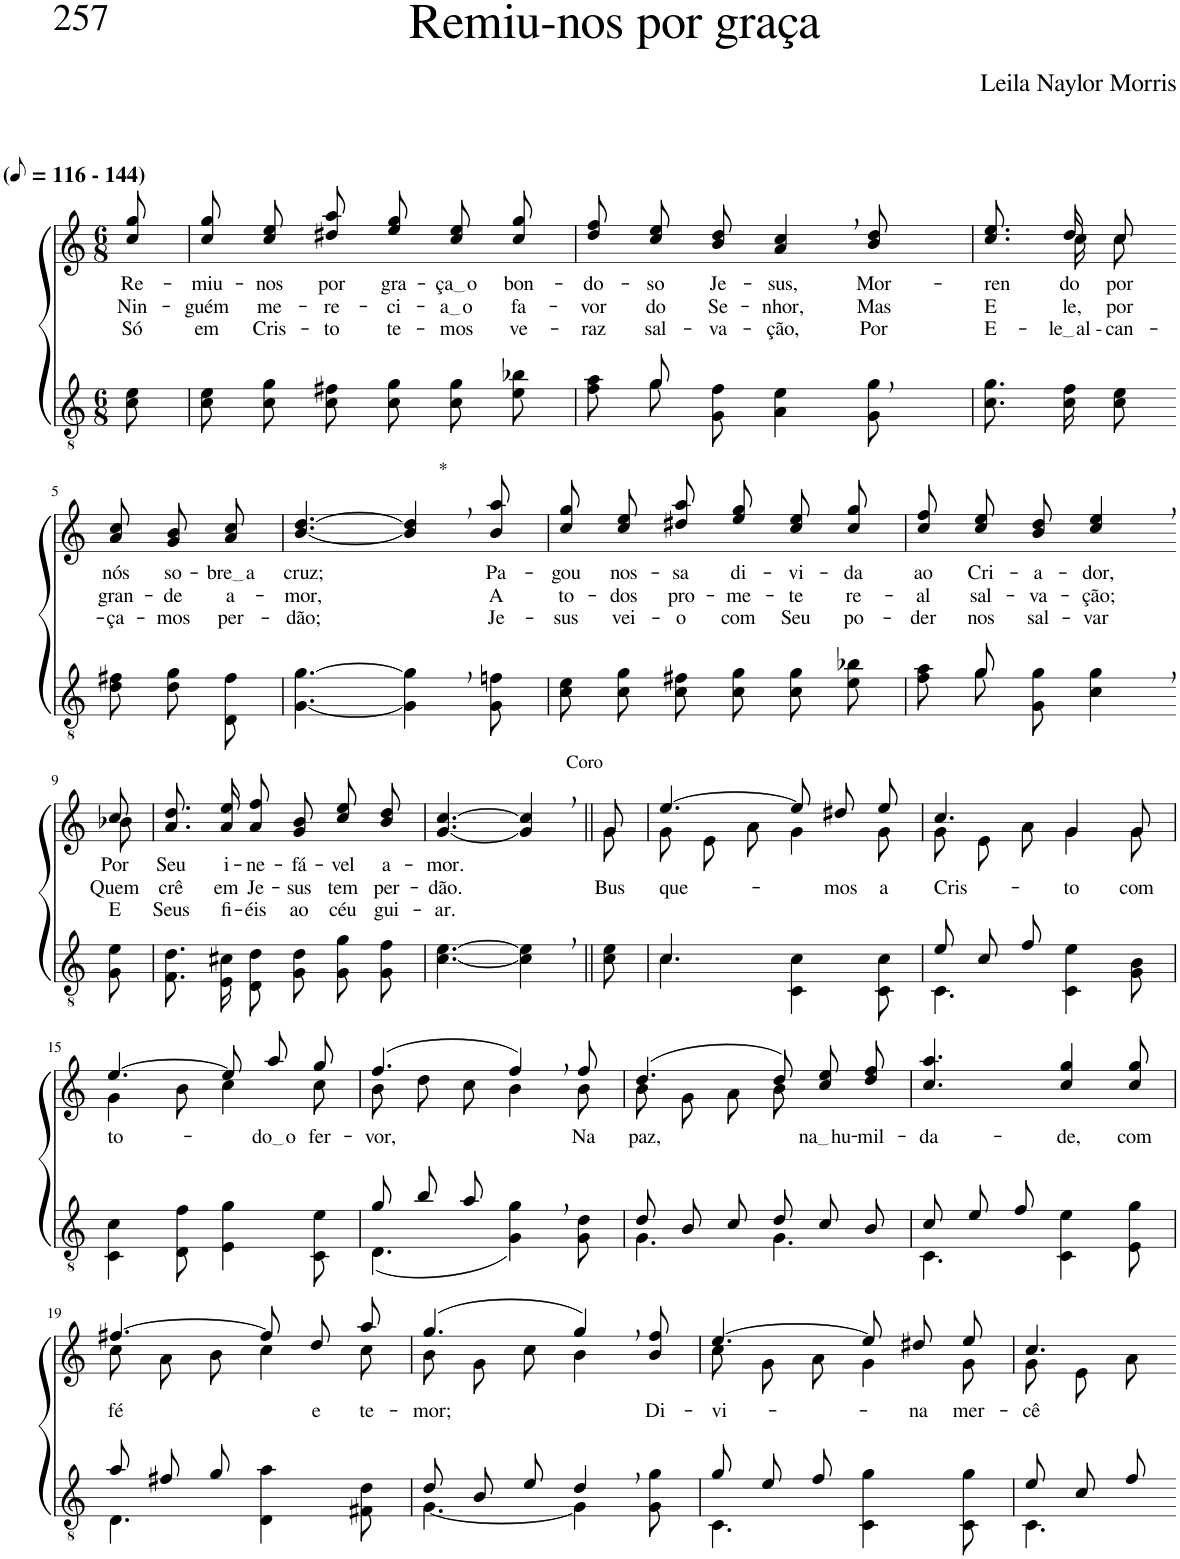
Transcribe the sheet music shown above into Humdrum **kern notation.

**kern	**kern	**text	**text	**text
*part2	*part1	*part1	*part1	*part1
*staff2	*staff1	*staff1	*staff1	*staff1
*I"Parte III e IV	*I"Parte I e II	*	*	*
*clefGv2	*clefG2	*	*	*
*Trd4c7	*Trd4c7	*	*	*
*k[]	*k[]	*	*	*
*M6/8	*M6/8	*	*	*
*MM58	*MM58	*	*	*
=1	=1	=1	=1	=1
!	!LO:TX:a:B:t=(	!	!	!
!	!LO:TX:a:B:t=- 144)	!	!	!
!	!	!LO:LY:b	!LO:LY:b	!LO:LY:b
8c\ 8e\	8cc/ 8gg/	Re-	Nin-	Só
=2	=2	=2	=2	=2
!	!	!LO:LY:b	!LO:LY:b	!LO:LY:b
8c\ 8e\L	8cc\ 8gg\L	-miu-	-guém	em
!	!	!LO:LY:b	!LO:LY:b	!LO:LY:b
8c\ 8g\	8cc\ 8ee\	-nos	me-	Cris-
!	!	!LO:LY:b	!LO:LY:b	!LO:LY:b
8c\ 8f#X\J	8dd#X\ 8aa\J	por	-re-	-to
!	!	!LO:LY:b	!LO:LY:b	!LO:LY:b
8c\ 8g\L	8ee\ 8gg\L	gra-	-ci-	te-
!	!	!LO:LY:b	!LO:LY:b	!LO:LY:b
8c\ 8g\	8cc\ 8ee\	ça o	a o	-mos
!	!	!LO:LY:b	!LO:LY:b	!LO:LY:b
8e\ 8b-X\J	8cc\ 8gg\J	bon-	fa-	ve-
=3	=3	=3	=3	=3
*^	*	*	*	*
!	!	!	!LO:LY:b	!LO:LY:b	!LO:LY:b
8ryy	8f\ 8a\L	8dd\ 8ff\L	-do-	-vor	-raz
!	!	!	!LO:LY:b	!LO:LY:b	!LO:LY:b
8g/	8g\	8cc\ 8ee\	-so	do	sal-
!	!	!	!LO:LY:b	!LO:LY:b	!LO:LY:b
2ryy	8G\ 8f\J	8b\ 8dd\J	Je-	Se-	-va-
!	!	!	!LO:LY:b	!LO:LY:b	!LO:LY:b
.	4A\ 4e\	4a/, 4cc/,	-sus,	-nhor,	-ção,
!	!	!	!LO:LY:b	!LO:LY:b	!LO:LY:b
.	8G\ 8g\	8b/ 8dd/	Mor-	Mas	Por
=4	=4	=4	=4	=4	=4
!	!	!	!LO:LY:b	!LO:LY:b	!LO:LY:b
*v	*v	*^	*	*	*
8.c\ 8.g\L	8.cc\ 8.ee\L	8.ryy	-ren-	E-	E-
!	!	!	!	!	!LO:LY:b
!	!	!	!LO:LY:b	!LO:LY:b	!
16c\ 16f\K	16dd\K	16cc\KL	-do	-le,	le al -
!	!	!	!LO:LY:b	!LO:LY:b	!LO:LY:b
8c\ 8e\J	8cc\J	8cc\J	por	por	-can-
!!LO:LB:g=z
=5-	=5-	=5-	=5-	=5-	=5-
!	!	!	!LO:LY:b	!LO:LY:b	!LO:LY:b
*	*v	*v	*	*	*
8d\ 8f#X\L	8a\ 8cc\L	nós	gran-	-ça-
!	!	!LO:LY:b	!LO:LY:b	!LO:LY:b
8d\ 8g\	8g\ 8b\	so-	-de	-mos
!	!	!LO:LY:b	!LO:LY:b	!LO:LY:b
8D\ 8f#\J	8a\ 8cc\J	bre a	a-	per-
=6	=6	=6	=6	=6
!	!	!LO:LY:b	!LO:LY:b	!LO:LY:b
[4.G\ [4.g\	[4.b/ [4.dd/	cruz;	-mor,	-dão;
!	!LO:TX:a:t=*	!	!	!
4G\], 4g\],	4b/], 4dd/],	.	.	.
!	!	!LO:LY:b	!LO:LY:b	!LO:LY:b
8G\ 8fn\	8b/ 8aa/	Pa-	A	Je-
=7	=7	=7	=7	=7
!	!	!LO:LY:b	!LO:LY:b	!LO:LY:b
8c\ 8e\L	8cc\ 8gg\L	-gou	to-	-sus
!	!	!LO:LY:b	!LO:LY:b	!LO:LY:b
8c\ 8g\	8cc\ 8ee\	nos-	-dos	vei-
!	!	!LO:LY:b	!LO:LY:b	!LO:LY:b
8c\ 8f#X\J	8dd#X\ 8aa\J	-sa	pro-	-o
!	!	!LO:LY:b	!LO:LY:b	!LO:LY:b
8c\ 8g\L	8ee\ 8gg\L	di-	-me-	com
!	!	!LO:LY:b	!LO:LY:b	!LO:LY:b
8c\ 8g\	8cc\ 8ee\	-vi-	-te	Seu
!	!	!LO:LY:b	!LO:LY:b	!LO:LY:b
8e\ 8b-X\J	8cc\ 8gg\J	-da	re-	po-
=8	=8	=8	=8	=8
*^	*	*	*	*
!	!	!	!LO:LY:b	!LO:LY:b	!LO:LY:b
8ryy	8f\ 8a\L	8cc\ 8ff\L	ao	-al	-der
!	!	!	!LO:LY:b	!LO:LY:b	!LO:LY:b
8g/	8g\	8cc\ 8ee\	Cri-	sal-	nos
!	!	!	!LO:LY:b	!LO:LY:b	!LO:LY:b
4.ryy	8G\ 8g\J	8b\ 8dd\J	-a-	-va-	sal-
!	!	!	!LO:LY:b	!LO:LY:b	!LO:LY:b
.	4c\ 4g\	4cc/, 4ee/,	-dor,	-ção;	-var
*v	*v	*	*	*	*
!!LO:LB:g=z
=9-	=9-	=9-	=9-	=9-
*k[]	*k[]	*	*	*
*^	*^	*	*	*
!	!	!	!	!LO:LY:b	!LO:LY:b	!LO:LY:b
*v	*v	*	*	*	*	*
8G\ 8e\	8cc/	8b-X\	Por	Quem	E
=10	=10	=10	=10	=10	=10
!	!	!	!LO:LY:b	!LO:LY:b	!LO:LY:b
*	*v	*v	*	*	*
8.F/ 8.d/L	8.a\ 8.dd\L	Seu	crê	Seus
!	!	!LO:LY:b	!LO:LY:b	!LO:LY:b
16E/ 16c#X/K	16a\ 16ee\K	i-	em	fi-
!	!	!LO:LY:b	!LO:LY:b	!LO:LY:b
8D/ 8d/J	8a\ 8ff\J	-ne-	Je-	-éis
!	!	!LO:LY:b	!LO:LY:b	!LO:LY:b
8G\ 8d\L	8g\ 8b\L	-fá-	-sus	ao
!	!	!LO:LY:b	!LO:LY:b	!LO:LY:b
8G\ 8g\	8cc\ 8ee\	-vel	tem	céu
!	!	!LO:LY:b	!LO:LY:b	!LO:LY:b
8G\ 8f\J	8b\ 8dd\J	a-	per-	gui-
=11	=11	=11	=11	=11
!	!	!LO:LY:b	!LO:LY:b	!LO:LY:b
[4.c\ [4.e\	[4.g/ [4.cc/	-mor.	-dão.	-ar.
!	!LO:TX:a:t=Coro	!	!	!
4c\], 4e\],	4g/], 4cc/],	.	.	.
=12||	=12||	=12||	=12||	=12||
!	!	!	!LO:LY:b	!
*	*^	*	*	*
8c\ 8e\	8g\	8g/	.	Bus	.
=13	=13	=13	=13	=13	=13
*^	*	*	*	*	*
!	!	!	!	!	!LO:LY:b	!
4.c/	4.c\	[4.ee/	8g\L	.	que-	.
.	.	.	8e\	.	.	.
.	.	.	8a\J	.	.	.
4.ryy	4C\ 4c\	8ee/L]	4g\	.	.	.
!	!	!	!	!	!LO:LY:b	!
.	.	8dd#X/	.	.	mos	.
!	!	!	!	!	!LO:LY:b	!
.	8C\ 8c\	8ee/J	8g\	.	a	.
=14	=14	=14	=14	=14	=14	=14
!	!	!	!	!	!LO:LY:b	!
8e/L	4.C\	4.cc/	8g\L	.	Cris-	.
8c/	.	.	8e\	.	.	.
8f/J	.	.	8a\J	.	.	.
!	!	!	!	!	!LO:LY:b	!
4C\ 4e\	4.ryy	4g/	4g\	.	to	.
!	!	!	!	!	!LO:LY:b	!
8G\ 8B\	.	8g/	8g\	.	com	.
*v	*v	*	*	*	*	*
!!LO:LB:g=z	!!
=15	=15	=15	=15	=15	=15
*	*k[]	*	*	*	*
!	!	!	!LO:LY:b	!	!
4C\ 4c\	[4.ee/	4g\	to-	.	.
8D\ 8f\	.	8b\	.	.	.
4E\ 4g\	8ee/L]	4cc\	.	.	.
!	!	!	!LO:LY:b	!	!
.	8aa/	.	do o	.	.
!	!	!	!LO:LY:b	!	!
8C\ 8e\	8gg/J	8cc\	fer-	.	.
=16	=16	=16	=16	=16	=16
*^	*	*	*	*	*
!	!	!	!	!LO:LY:b	!	!
8g/L	4.D\	(4.ff/	8b\L	-vor,	.	.
8b/	.	.	8dd\	.	.	.
8a/J	.	.	8cc\J	.	.	.
(4G\, 4g\,	4.ryy	4ff,/)	4b\	.	.	.
!	!	!	!	!LO:LY:b	!	!
8G\ 8d\	.	8ff/	8b\	Na	.	.
=17	=17	=17	=17	=17	=17	=17
!	!	!	!	!LO:LY:b	!	!
8d/L	4.G\	(4.dd/	8b\L	paz,	.	.
8B/	.	.	8g\	.	.	.
8c/J	.	.	8a\J	.	.	.
8d/L	4.G\	8dd/)	8b\L	.	.	.
!	!	!	!	!LO:LY:b	!	!
8c/	.	4ryy	8cc\ 8ee\	na hu	.	.
!	!	!	!	!LO:LY:b	!	!
8B/J	.	.	8dd\ 8ff\J	-mil-	.	.
=18	=18	=18	=18	=18	=18	=18
!	!	!	!	!LO:LY:b	!	!
*	*	*v	*v	*	*	*
8c/L	4.C\	4.cc/ 4.aa/	da-	.	.
8e/	.	.	.	.	.
8f/J	.	.	.	.	.
!	!	!	!LO:LY:b	!	!
4.ryy	4C\ 4e\	4cc/ 4gg/	-de,	.	.
!	!	!	!LO:LY:b	!	!
.	8E\ 8g\	8cc/ 8gg/	com	.	.
!!LO:LB:g=z
=19	=19	=19	=19	=19	=19
*	*	*^	*	*	*
!	!	!	!	!LO:LY:b	!	!
8a/L	4.D\	[4.ff#X/	8cc\L	-fé	.	.
8f#X/	.	.	8a\	.	.	.
8g/J	.	.	8b\J	.	.	.
4D\ 4a\	4.ryy	8ff#/L]	4cc\	.	.	.
!	!	!	!	!LO:LY:b	!	!
.	.	8dd/	.	e	.	.
!	!	!	!	!LO:LY:b	!	!
8F#X\ 8d\	.	8aa/J	8cc\	te-	.	.
=20	=20	=20	=20	=20	=20	=20
!	!	!	!	!LO:LY:b	!	!
8d/L	[4.G\	(4.gg/	8b\L	-mor;	.	.
8B/	.	.	8g\	.	.	.
8e/J	.	.	8cc\J	.	.	.
4d,/	4G\]	4gg,/)	4b\	.	.	.
!	!	!	!	!LO:LY:b	!	!
8ryy	8G\ 8g\	8ryy	8b/ 8ff/	Di-	.	.
=21	=21	=21	=21	=21	=21	=21
!	!	!	!	!LO:LY:b	!	!
8g/L	4.C\	[4.ee/	8cc\L	-vi-	.	.
8e/	.	.	8g\	.	.	.
8f/J	.	.	8a\J	.	.	.
4C\ 4g\	4.ryy	8ee/L]	4g\	.	.	.
!	!	!	!	!LO:LY:b	!	!
.	.	8dd#X/	.	na	.	.
!	!	!	!	!LO:LY:b	!	!
8C\ 8g\	.	8ee/J	8g\	mer-	.	.
=22	=22	=22	=22	=22	=22	=22
!	!	!	!	!LO:LY:b	!	!
8e/L	4.C\	4.cc/	8g\L	-cê	.	.
8c/	.	.	8e\	.	.	.
8f/J	.	.	8a\J	.	.	.
*v	*v	*	*	*	*	*
*	*v	*v	*	*	*
=-	=-	=-	=-	=-
*-	*-	*-	*-	*-
